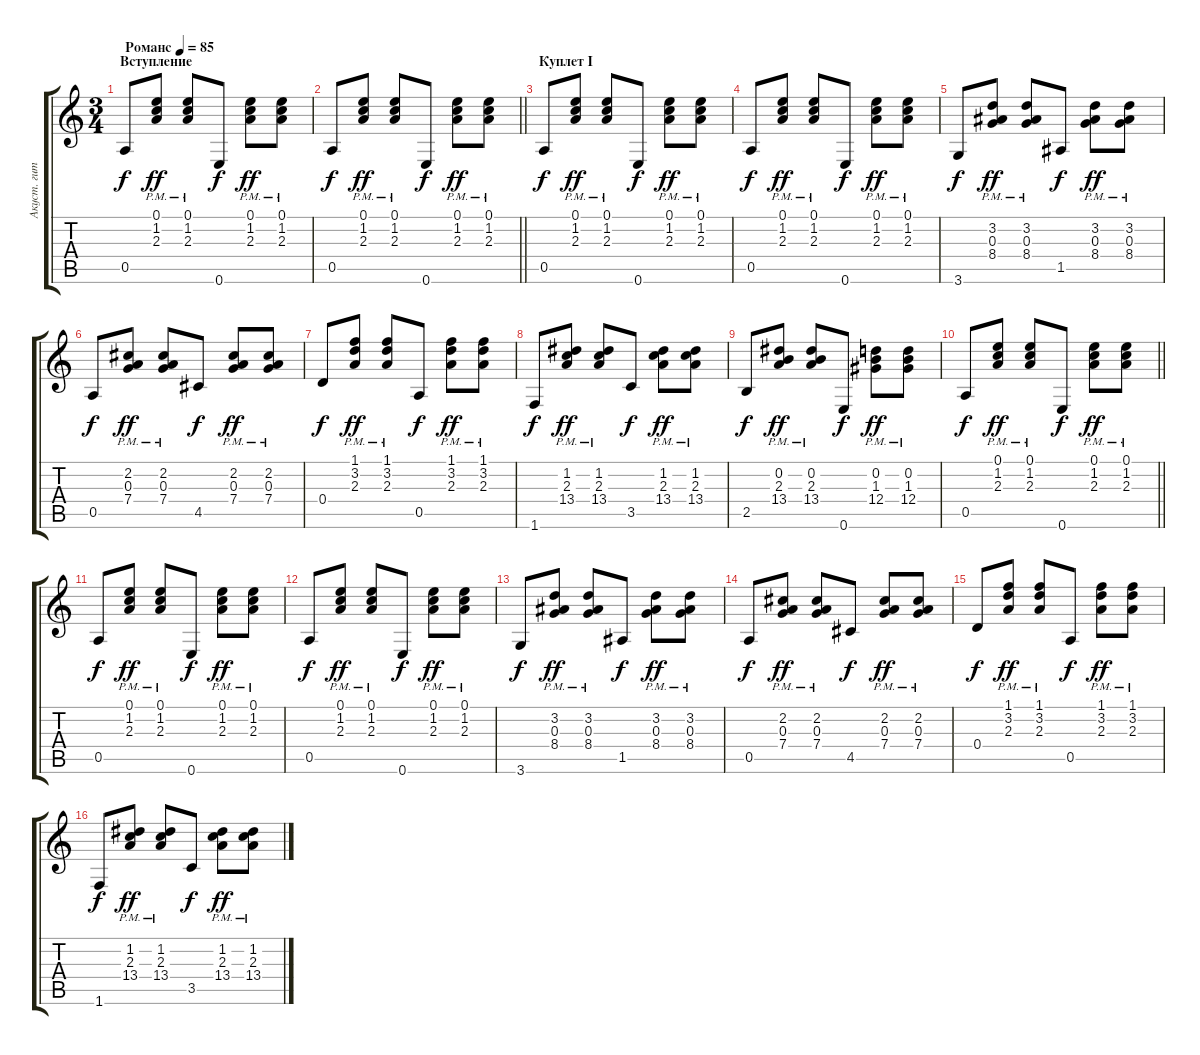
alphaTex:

\track ("Акуст. гитара" "Акуст. гит") {instrument acousticguitarsteel}
\staff {score tabs}
\tuning (E4 B3 G3 D3 A2 E2) {hide}
\ts (3 4)
\section ("" "Вступление")
\tempo (85 "Романс")
\clef g2
\ks c
0.5.8{dy f instrument acousticguitarsteel} (0.1{pm} 1.2{pm} 2.3{pm}).8{dy ff} (0.1{pm} 1.2{pm} 2.3{pm}).8 0.6.8{dy f} (0.1{pm} 1.2{pm} 2.3{pm}).8{dy ff} (0.1{pm} 1.2{pm} 2.3{pm}).8 |
\barLineRight lightlight
0.5.8{dy f} (0.1{pm} 1.2{pm} 2.3{pm}).8{dy ff} (0.1{pm} 1.2{pm} 2.3{pm}).8 0.6.8{dy f} (0.1{pm} 1.2{pm} 2.3{pm}).8{dy ff} (0.1{pm} 1.2{pm} 2.3{pm}).8 |
\section ("" "Куплет I")
0.5.8{dy f} (0.1{pm} 1.2{pm} 2.3{pm}).8{dy ff} (0.1{pm} 1.2{pm} 2.3{pm}).8 0.6.8{dy f} (0.1{pm} 1.2{pm} 2.3{pm}).8{dy ff} (0.1{pm} 1.2{pm} 2.3{pm}).8 |
0.5.8{dy f} (0.1{pm} 1.2{pm} 2.3{pm}).8{dy ff} (0.1{pm} 1.2{pm} 2.3{pm}).8 0.6.8{dy f} (0.1{pm} 1.2{pm} 2.3{pm}).8{dy ff} (0.1{pm} 1.2{pm} 2.3{pm}).8 |
3.6.8{dy f} (3.2{pm} 0.3{pm} 8.4{pm}).8{dy ff} (3.2{pm} 0.3{pm} 8.4{pm}).8 1.5.8{dy f} (3.2{pm} 0.3{pm} 8.4{pm}).8{dy ff} (3.2{pm} 0.3{pm} 8.4{pm}).8 |
0.5.8{dy f} (2.2{pm} 0.3{pm} 7.4{pm}).8{dy ff} (2.2{pm} 0.3{pm} 7.4{pm}).8 4.5.8{dy f} (2.2{pm} 0.3{pm} 7.4{pm}).8{dy ff} (2.2{pm} 0.3{pm} 7.4{pm}).8 |
0.4.8{dy f} (1.1{pm} 3.2{pm} 2.3{pm}).8{dy ff} (1.1{pm} 3.2{pm} 2.3{pm}).8 0.5.8{dy f} (1.1{pm} 3.2{pm} 2.3{pm}).8{dy ff} (1.1{pm} 3.2{pm} 2.3{pm}).8 |
1.6.8{dy f} (1.2{pm} 2.3{pm} 13.4{pm}).8{dy ff} (1.2{pm} 2.3{pm} 13.4{pm}).8 3.5.8{dy f} (1.2{pm} 2.3{pm} 13.4{pm}).8{dy ff} (1.2{pm} 2.3{pm} 13.4{pm}).8 |
2.5.8{dy f} (0.2{pm} 2.3{pm} 13.4{pm}).8{dy ff} (0.2{pm} 2.3{pm} 13.4{pm}).8 0.6.8{dy f} (0.2{pm} 1.3{pm} 12.4{pm}).8{dy ff} (0.2{pm} 1.3{pm} 12.4{pm}).8 |
\barLineRight lightlight
0.5.8{dy f} (0.1{pm} 1.2{pm} 2.3{pm}).8{dy ff} (0.1{pm} 1.2{pm} 2.3{pm}).8 0.6.8{dy f} (0.1{pm} 1.2{pm} 2.3{pm}).8{dy ff} (0.1{pm} 1.2{pm} 2.3{pm}).8 |
0.5.8{dy f} (0.1{pm} 1.2{pm} 2.3{pm}).8{dy ff} (0.1{pm} 1.2{pm} 2.3{pm}).8 0.6.8{dy f} (0.1{pm} 1.2{pm} 2.3{pm}).8{dy ff} (0.1{pm} 1.2{pm} 2.3{pm}).8 |
0.5.8{dy f} (0.1{pm} 1.2{pm} 2.3{pm}).8{dy ff} (0.1{pm} 1.2{pm} 2.3{pm}).8 0.6.8{dy f} (0.1{pm} 1.2{pm} 2.3{pm}).8{dy ff} (0.1{pm} 1.2{pm} 2.3{pm}).8 |
3.6.8{dy f} (3.2{pm} 0.3{pm} 8.4{pm}).8{dy ff} (3.2{pm} 0.3{pm} 8.4{pm}).8 1.5.8{dy f} (3.2{pm} 0.3{pm} 8.4{pm}).8{dy ff} (3.2{pm} 0.3{pm} 8.4{pm}).8 |
0.5.8{dy f} (2.2{pm} 0.3{pm} 7.4{pm}).8{dy ff} (2.2{pm} 0.3{pm} 7.4{pm}).8 4.5.8{dy f} (2.2{pm} 0.3{pm} 7.4{pm}).8{dy ff} (2.2{pm} 0.3{pm} 7.4{pm}).8 |
0.4.8{dy f} (1.1{pm} 3.2{pm} 2.3{pm}).8{dy ff} (1.1{pm} 3.2{pm} 2.3{pm}).8 0.5.8{dy f} (1.1{pm} 3.2{pm} 2.3{pm}).8{dy ff} (1.1{pm} 3.2{pm} 2.3{pm}).8 |
1.6.8{dy f} (1.2{pm} 2.3{pm} 13.4{pm}).8{dy ff} (1.2{pm} 2.3{pm} 13.4{pm}).8 3.5.8{dy f} (1.2{pm} 2.3{pm} 13.4{pm}).8{dy ff} (1.2{pm} 2.3{pm} 13.4{pm}).8
